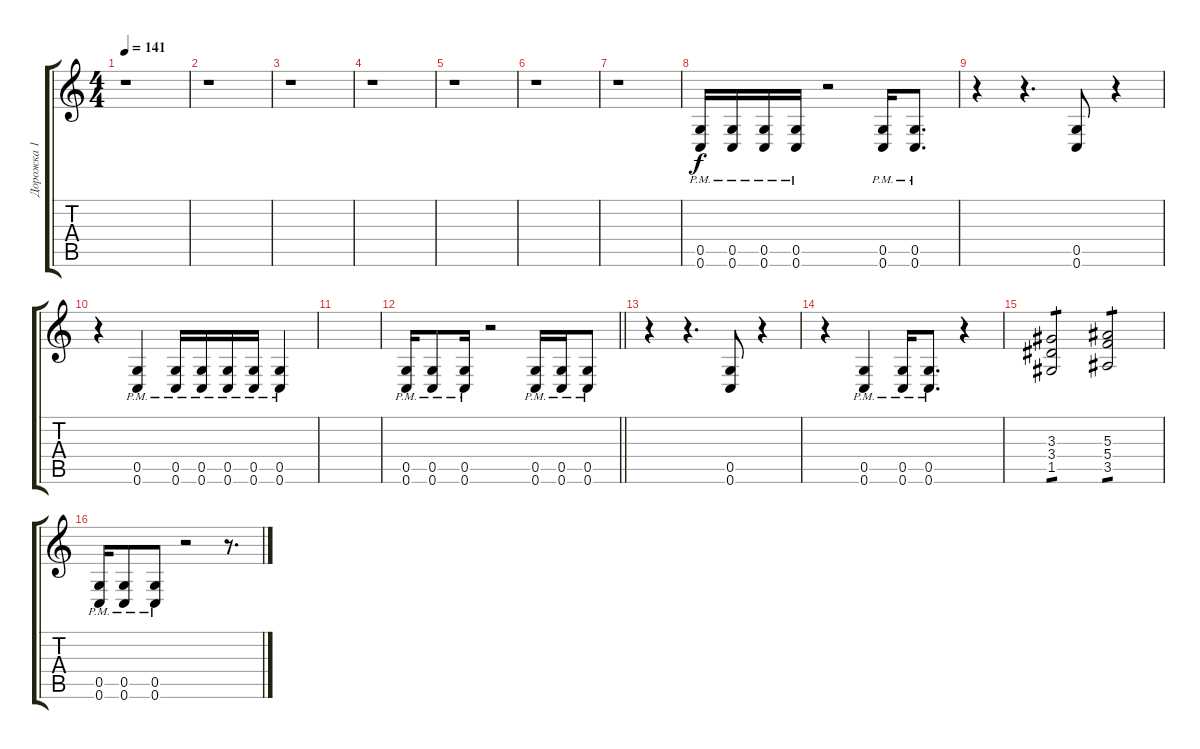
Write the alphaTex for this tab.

\track ("Дорожка 1" "Дорожка 1") {instrument distortionguitar}
\staff {score tabs}
\tuning (D4 A3 F3 C3 G2 C2) {hide}
\ts (4 4)
\tempo 141
\clef g2
\ks c
r.1{dy f} |
r.1 |
r.1 |
r.1 |
r.1 |
r.1 |
r.1 |
(0.5{pm} 0.6{pm}).16 (0.5{pm} 0.6{pm}).16 (0.5{pm} 0.6{pm}).16 (0.5{pm} 0.6{pm}).16 r.2 (0.5{pm} 0.6{pm}).16 (0.5{pm} 0.6{pm}).8{d} |
r.4 r.4{d} (0.5 0.6).8 r.4 |
r.4 (0.5{pm} 0.6{pm}).4 (0.5{pm} 0.6{pm}).16 (0.5{pm} 0.6{pm}).16 (0.5{pm} 0.6{pm}).16 (0.5{pm} 0.6{pm}).16 (0.5{pm} 0.6{pm}).4 |
|
\barLineRight lightlight
(0.5{pm} 0.6{pm}).16 (0.5{pm} 0.6{pm}).8 (0.5{pm} 0.6{pm}).16 r.2 (0.5{pm} 0.6{pm}).16 (0.5{pm} 0.6{pm}).16 (0.5{pm} 0.6{pm}).8 |
\section ("" "")
r.4 r.4{d} (0.5 0.6).8 r.4 |
r.4 (0.5{pm} 0.6{pm}).4 (0.5{pm} 0.6{pm}).16 (0.5{pm} 0.6{pm}).8{d} r.4 |
(3.3 3.4 1.5).2{tp 1} (5.3 5.4 3.5).2{tp 1} |
(0.5{pm} 0.6{pm}).16 (0.5{pm} 0.6{pm}).8 (0.5{pm} 0.6{pm}).8 r.2 r.8{d}
